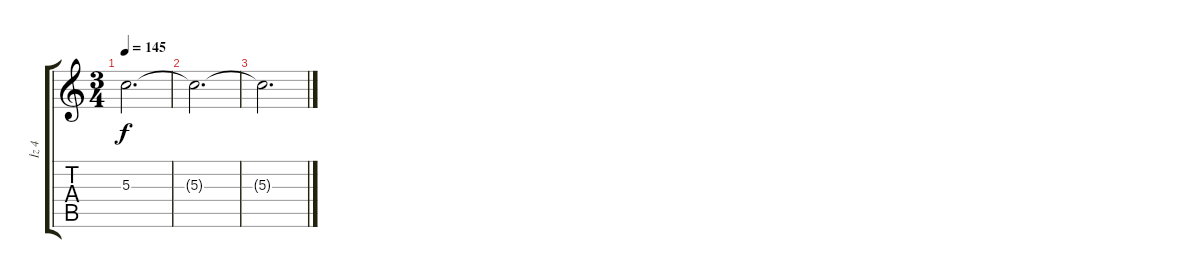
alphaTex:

\track ("İz 4" "İz 4") {instrument distortionguitar}
\staff {score tabs}
\tuning (E4 B3 G3 D3 A2 D2) {hide}
\ts (3 4)
\tempo 145
\clef g2
\ks c
5.3{t}.2{d dy f} |
5.3{t}.2{d} |
5.3{t}.2{d}
